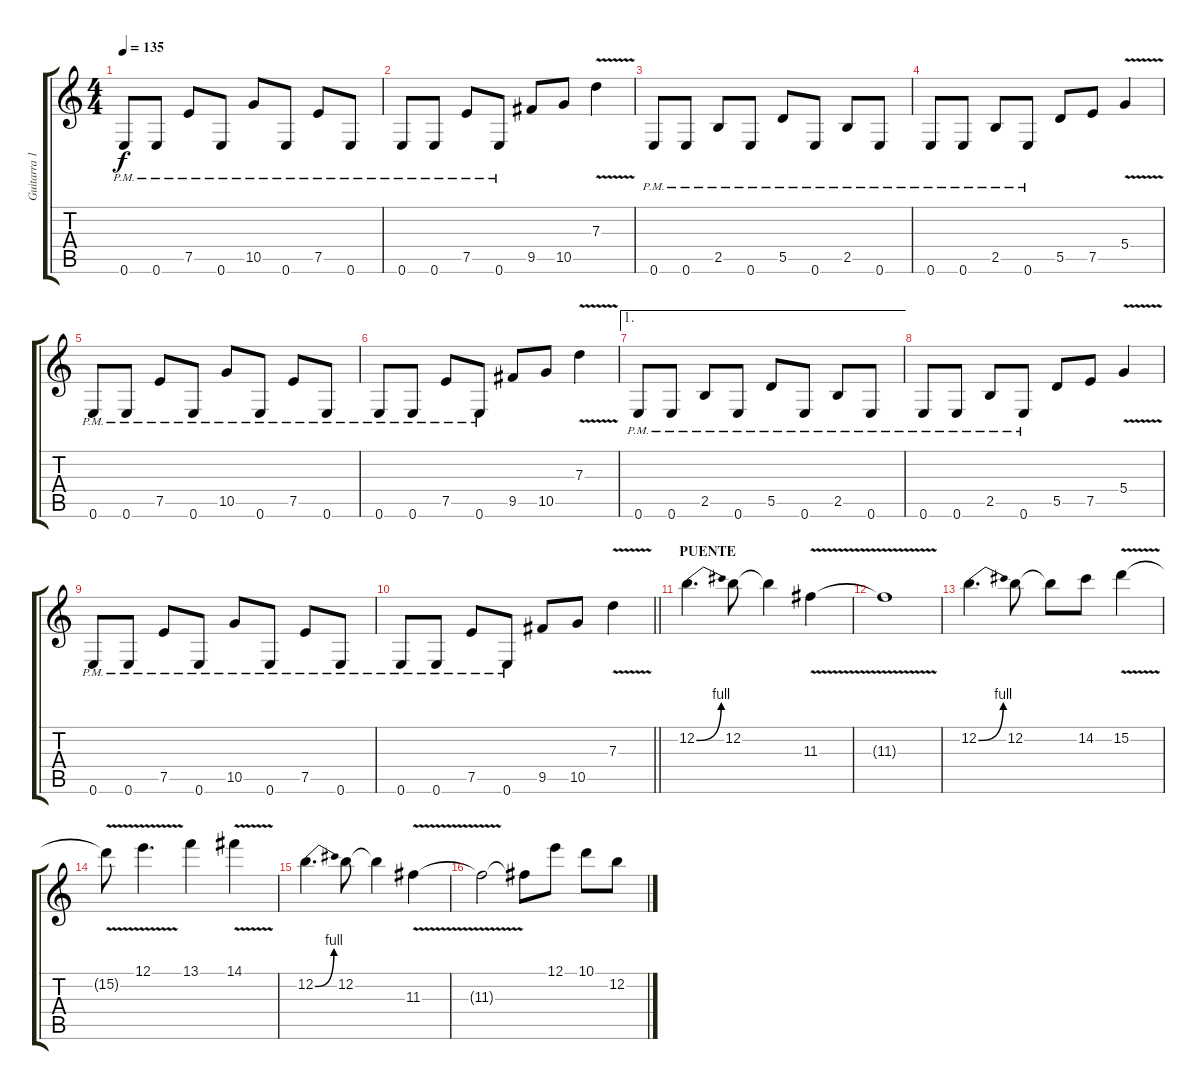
\track ("Guitarra 1" "Guitarra 1") {instrument distortionguitar}
\staff {score tabs}
\tuning (E4 B3 G3 D3 A2 E2) {hide}
\ts (4 4)
\tempo 135
\clef g2
\ks c
0.6{pm}.8{dy f} 0.6{pm}.8 7.5{pm}.8 0.6{pm}.8 10.5{pm}.8 0.6{pm}.8 7.5{pm}.8 0.6{pm}.8 |
0.6{pm}.8 0.6{pm}.8 7.5{pm}.8 0.6{pm}.8 9.5.8 10.5.8 7.3{v}.4 |
0.6{pm}.8 0.6{pm}.8 2.5{pm}.8 0.6{pm}.8 5.5{pm}.8 0.6{pm}.8 2.5{pm}.8 0.6{pm}.8 |
0.6{pm}.8 0.6{pm}.8 2.5{pm}.8 0.6{pm}.8 5.5.8 7.5.8 5.4{v}.4 |
0.6{pm}.8 0.6{pm}.8 7.5{pm}.8 0.6{pm}.8 10.5{pm}.8 0.6{pm}.8 7.5{pm}.8 0.6{pm}.8 |
0.6{pm}.8 0.6{pm}.8 7.5{pm}.8 0.6{pm}.8 9.5.8 10.5.8 7.3{v}.4 |
\ae 1
0.6{pm}.8 0.6{pm}.8 2.5{pm}.8 0.6{pm}.8 5.5{pm}.8 0.6{pm}.8 2.5{pm}.8 0.6{pm}.8 |
0.6{pm}.8 0.6{pm}.8 2.5{pm}.8 0.6{pm}.8 5.5.8 7.5.8 5.4{v}.4 |
0.6{pm}.8 0.6{pm}.8 7.5{pm}.8 0.6{pm}.8 10.5{pm}.8 0.6{pm}.8 7.5{pm}.8 0.6{pm}.8 |
\barLineRight lightlight
0.6{pm}.8 0.6{pm}.8 7.5{pm}.8 0.6{pm}.8 9.5.8 10.5.8 7.3{v}.4 |
\section ("" "PUENTE")
12.2{be (bend 0 0 60 4)}.4{d} 12.2.8 12.2{t}.4 11.3{v}.4 |
11.3{t}.1 |
12.2{be (bend 0 0 60 4)}.4{d} 12.2.8 12.2{t}.8 14.2.8 15.2{v}.4 |
15.2{t}.8 12.1{v}.4{d} 13.1.4 14.1{v}.4 |
12.2{be (bend 0 0 60 4)}.4{d} 12.2.8 12.2{t}.4 11.3{v}.4 |
11.3{t}.2 11.3{t}.8 12.1.8 10.1.8 12.2.8
